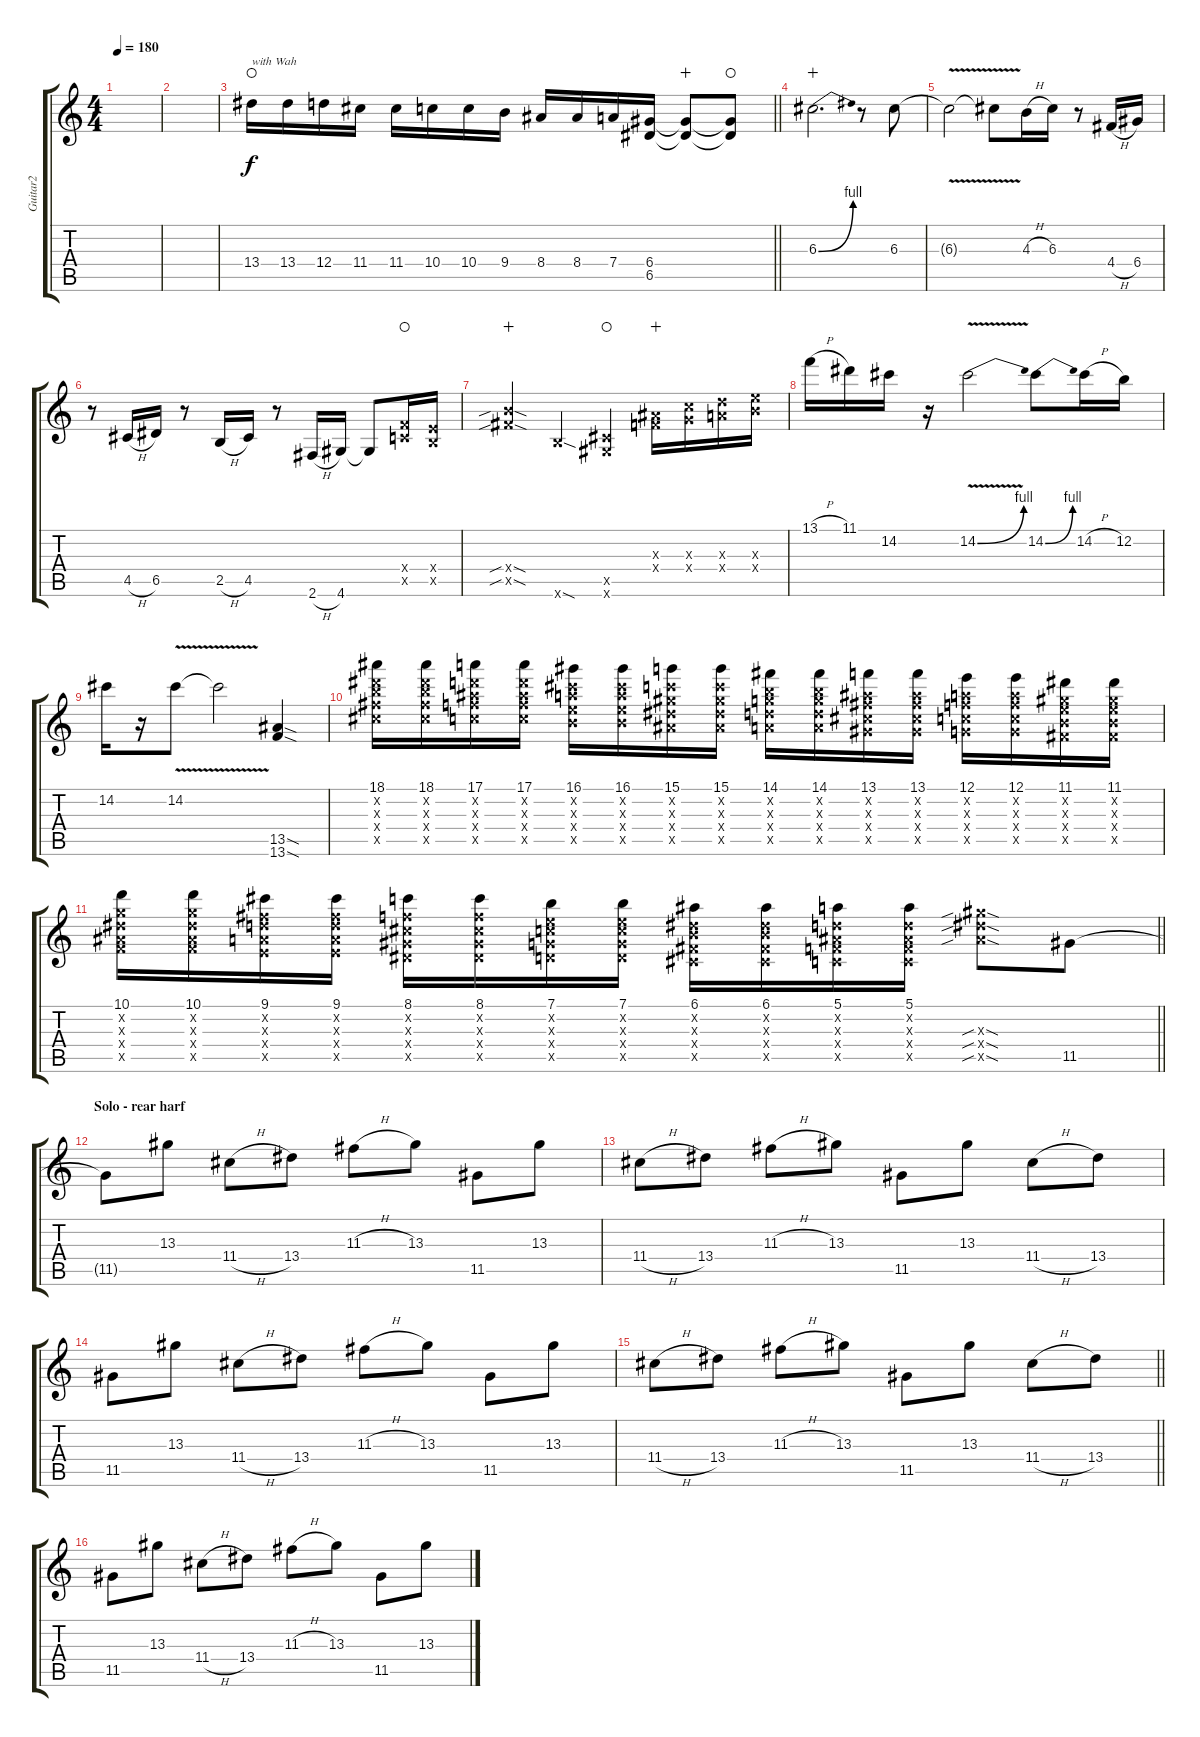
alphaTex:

\track ("Guitar2" "Guitar2") {instrument overdrivenguitar}
\staff {score tabs}
\tuning (E4 B3 G3 D3 A2 E2) {hide}
\ts (4 4)
\tempo 180
\clef g2
\ks c
|
|
\barLineRight lightlight
13.4.16{txt "with Wah" waho} 13.4.16 12.4.16 11.4.16 11.4.16 10.4.16 10.4.16 9.4.16 8.4.16 8.4.16 7.4.16 (6.4 6.5).16 (6.4{t} 6.5{t}).8{wahc} (6.4{t} 6.5{t}).8{waho} |
6.3{be (bend 0 0 60 4)}.2{d wahc} r.8 6.3.8 |
6.3{v t}.2 6.3{t}.8 4.3{h}.16 6.3.16 r.8 4.4{h}.16 6.4.16 |
r.8 4.5{h}.16 6.5.16 r.8 2.5{h}.16 4.5.16 r.8 2.6{h}.16 4.6.16 4.6{t}.8 (3.4{x} 3.5{x}).16{waho} (2.4{x} 2.5{x}).16 |
(9.4{sib sod x} 9.5{sib sod x}).4{wahc} 7.6{sod x}.4 (4.5{x} 4.6{x}).4{waho} (3.3{x} 3.4{x}).16{wahc} (5.3{x} 5.4{x}).16 (7.3{x} 7.4{x}).16 (9.3{x} 9.4{x}).16 |
13.1{h}.16 11.1.16 14.2.16 r.16 14.2{be (bend 0 0 60 4) v}.2 14.2{be (bend 0 0 60 4)}.8 14.2{h}.16 12.2.16 |
14.2.16 r.16 14.2{v}.8 14.2{t}.2 (13.5{sod} 13.6{sod}).4 |
(18.1 16.2{x} 16.3{x} 16.4{x} 16.5{x}).16 (18.1 16.2{x} 16.3{x} 16.4{x} 16.5{x}).16 (17.1 15.2{x} 15.3{x} 15.4{x} 15.5{x}).16 (17.1 15.2{x} 15.3{x} 15.4{x} 15.5{x}).16 (16.1 14.2{x} 14.3{x} 14.4{x} 14.5{x}).16 (16.1 14.2{x} 14.3{x} 14.4{x} 14.5{x}).16 (15.1 13.2{x} 13.3{x} 13.4{x} 13.5{x}).16 (15.1 13.2{x} 13.3{x} 13.4{x} 13.5{x}).16 (14.1 12.2{x} 12.3{x} 12.4{x} 12.5{x}).16 (14.1 12.2{x} 12.3{x} 12.4{x} 12.5{x}).16 (13.1 11.2{x} 11.3{x} 11.4{x} 11.5{x}).16 (13.1 11.2{x} 11.3{x} 11.4{x} 11.5{x}).16 (12.1 10.2{x} 10.3{x} 10.4{x} 10.5{x}).16 (12.1 10.2{x} 10.3{x} 10.4{x} 10.5{x}).16 (11.1 9.2{x} 9.3{x} 9.4{x} 9.5{x}).16 (11.1 9.2{x} 9.3{x} 9.4{x} 9.5{x}).16 |
\barLineRight lightlight
(10.1 8.2{x} 8.3{x} 8.4{x} 8.5{x}).16 (10.1 8.2{x} 8.3{x} 8.4{x} 8.5{x}).16 (9.1 7.2{x} 7.3{x} 7.4{x} 7.5{x}).16 (9.1 7.2{x} 7.3{x} 7.4{x} 7.5{x}).16 (8.1 6.2{x} 6.3{x} 6.4{x} 6.5{x}).16 (8.1 6.2{x} 6.3{x} 6.4{x} 6.5{x}).16 (7.1 5.2{x} 5.3{x} 5.4{x} 5.5{x}).16 (7.1 5.2{x} 5.3{x} 5.4{x} 5.5{x}).16 (6.1 4.2{x} 4.3{x} 4.4{x} 4.5{x}).16 (6.1 4.2{x} 4.3{x} 4.4{x} 4.5{x}).16 (5.1 3.2{x} 3.3{x} 3.4{x} 3.5{x}).16 (5.1 3.2{x} 3.3{x} 3.4{x} 3.5{x}).16 (13.3{sib sod x} 13.4{sib sod x} 13.5{sib sod x}).8 11.5.8 |
\section ("" "Solo - rear harf")
11.5{t}.8 13.3.8 11.4{h}.8 13.4.8 11.3{h}.8 13.3.8 11.5.8 13.3.8 |
11.4{h}.8 13.4.8 11.3{h}.8 13.3.8 11.5.8 13.3.8 11.4{h}.8 13.4.8 |
11.5.8 13.3.8 11.4{h}.8 13.4.8 11.3{h}.8 13.3.8 11.5.8 13.3.8 |
\barLineRight lightlight
11.4{h}.8 13.4.8 11.3{h}.8 13.3.8 11.5.8 13.3.8 11.4{h}.8 13.4.8 |
11.5.8 13.3.8 11.4{h}.8 13.4.8 11.3{h}.8 13.3.8 11.5.8 13.3.8
